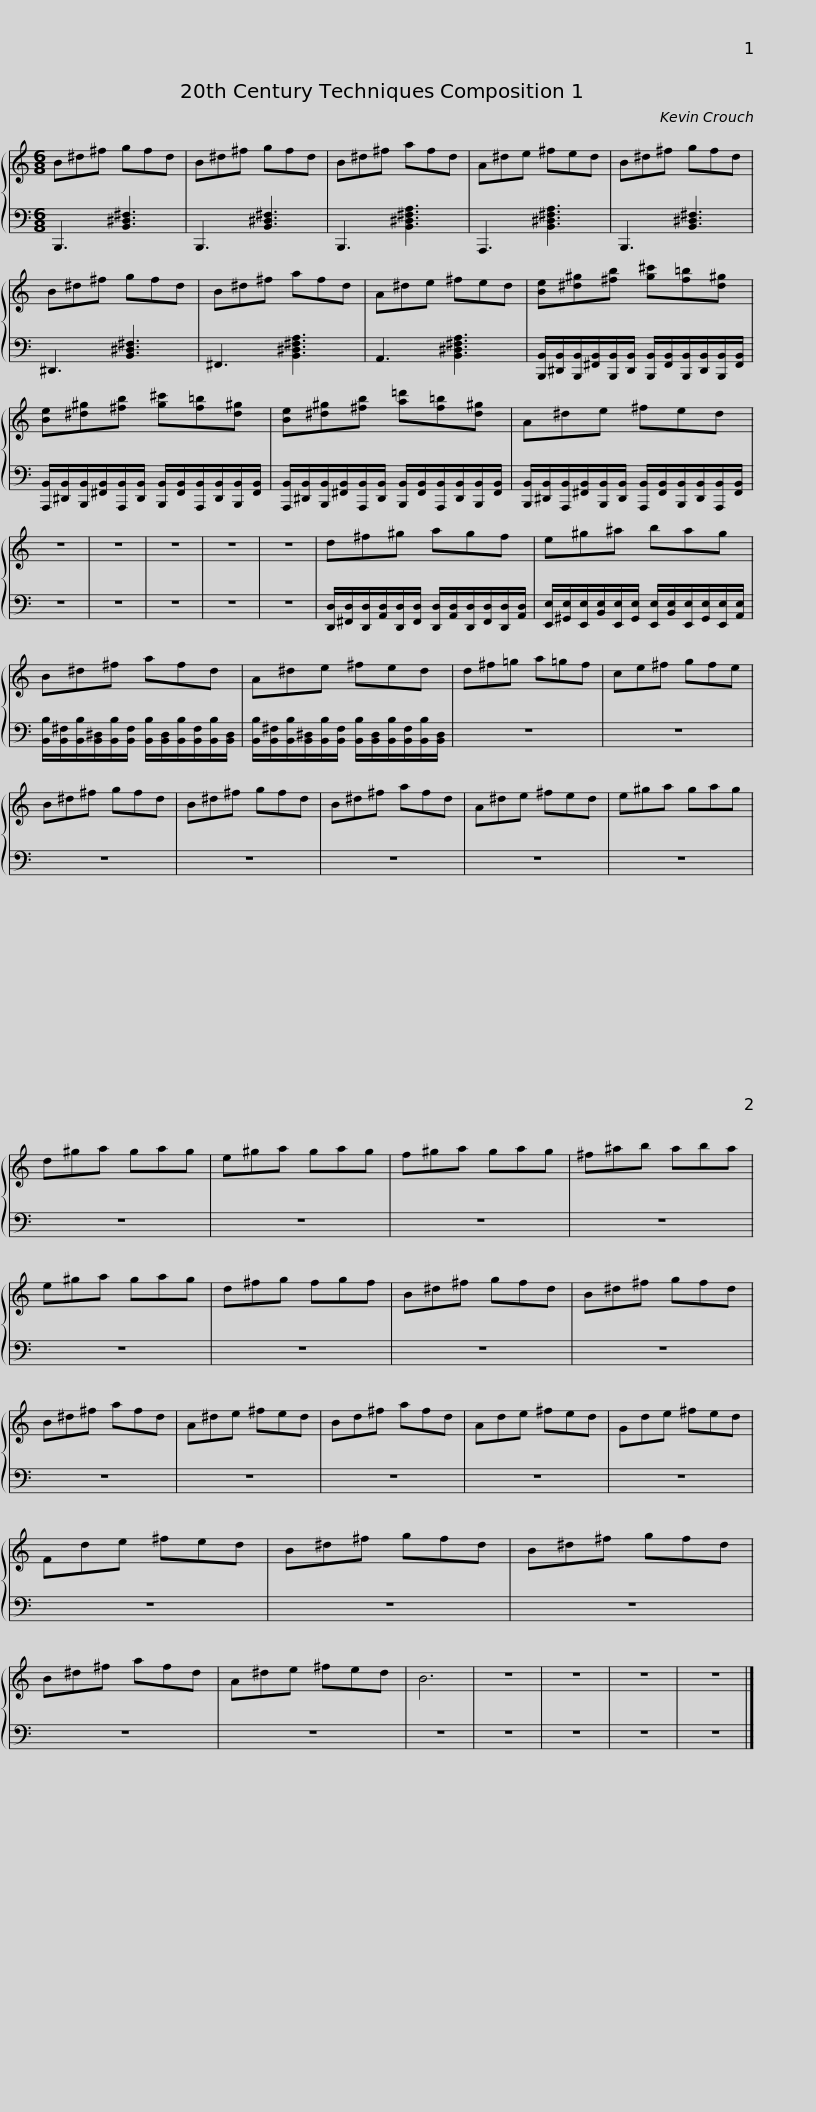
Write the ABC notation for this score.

X:1
%%score { 1 | 2 }
L:1/8
M:6/8
I:linebreak $
K:C
V:1 treble
V:2 bass
V:1
 B^d^f gfd | B^d^f gfd | B^d^f afd | A^de ^fed | B^d^f gfd | %5
 B^d^f gfd |$ B^d^f afd | A^de ^fed | [Be][^d^g][^fb] [g^c'][f=b][d^g] | [Be][^d^g][^fb] [g^c'][f=b][d^g] |$ %10
 [Be][^d^g][^fb] [a=d'][f=b][d^g] | A^de ^fed | z6 | z6 | z6 | %15
 z6 | z6 |$ d^f^g agf | e^g^a bag | B^d^f afd |$ %20
 A^de ^fed | d^f=g a=gf | ce^f gfe | B^d^f gfd | B^d^f gfd |$ %25
 B^d^f afd | A^de ^fed | e^ga gag | d^ga gag | e^ga gag | %30
 f^ga gag |$ ^f^ab aba | e^ga gag | d^fg fgf | B^d^f gfd | %35
 B^d^f gfd | B^d^f afd |$ A^de ^fed | Bd^f afd | Ade ^fed | %40
 Gde ^fed | Fde ^fed | B^d^f gfd |$ B^d^f gfd | B^d^f afd | %45
 A^de ^fed | B6 | z6 | z6 | z6 | %50
 z6 |] %51
V:2
 B,,,3 [B,,^D,^F,]3 | B,,,3 [B,,^D,^F,]3 | B,,,3 [B,,^D,^F,A,]3 | A,,,3 [B,,^D,^F,A,]3 | B,,,3 [B,,^D,^F,]3 | %5
 ^D,,3 [B,,^D,^F,]3 |$ ^F,,3 [B,,^D,^F,A,]3 | A,,3 [B,,^D,^F,A,]3 | [B,,,B,,]/[^D,,B,,]/[B,,,B,,]/[^F,,B,,]/[B,,,B,,]/[D,,B,,]/ [B,,,B,,]/[F,,B,,]/[B,,,B,,]/[D,,B,,]/[B,,,B,,]/[F,,B,,]/ | [A,,,B,,]/[^D,,B,,]/[B,,,B,,]/[^F,,B,,]/[A,,,B,,]/[D,,B,,]/ [B,,,B,,]/[F,,B,,]/[A,,,B,,]/[D,,B,,]/[B,,,B,,]/[F,,B,,]/ |$ %10
 [A,,,B,,]/[^D,,B,,]/[B,,,B,,]/[^F,,B,,]/[A,,,B,,]/[D,,B,,]/ [B,,,B,,]/[F,,B,,]/[A,,,B,,]/[D,,B,,]/[B,,,B,,]/[F,,B,,]/ | [B,,,B,,]/[^D,,B,,]/[A,,,B,,]/[^F,,B,,]/[B,,,B,,]/[D,,B,,]/ [A,,,B,,]/[F,,B,,]/[B,,,B,,]/[D,,B,,]/[A,,,B,,]/[F,,B,,]/ | z6 | z6 | z6 | %15
 z6 | z6 |$ [D,,D,]/[^F,,D,]/[D,,D,]/[A,,D,]/[D,,D,]/[F,,D,]/ [D,,D,]/[A,,D,]/[D,,D,]/[F,,D,]/[D,,D,]/[A,,D,]/ | [E,,E,]/[^G,,E,]/[E,,E,]/[B,,E,]/[E,,E,]/[G,,E,]/ [E,,E,]/[B,,E,]/[E,,E,]/[G,,E,]/[E,,E,]/[A,,E,]/ | [B,,B,]/[B,,^F,]/[B,,B,]/[B,,^D,]/[B,,B,]/[B,,F,]/ [B,,B,]/[B,,D,]/[B,,B,]/[B,,F,]/[B,,B,]/[B,,D,]/ |$ %20
 [B,,B,]/[B,,^F,]/[B,,B,]/[B,,^D,]/[B,,B,]/[B,,F,]/ [B,,B,]/[B,,D,]/[B,,B,]/[B,,F,]/[B,,B,]/[B,,D,]/ | z6 | z6 | z6 | z6 |$ %25
 z6 | z6 | z6 | z6 | z6 | %30
 z6 |$ z6 | z6 | z6 | z6 | %35
 z6 | z6 |$ z6 | z6 | z6 | %40
 z6 | z6 | z6 |$ z6 | z6 | %45
 z6 | z6 | z6 | z6 | z6 | %50
 z6 |] %51
